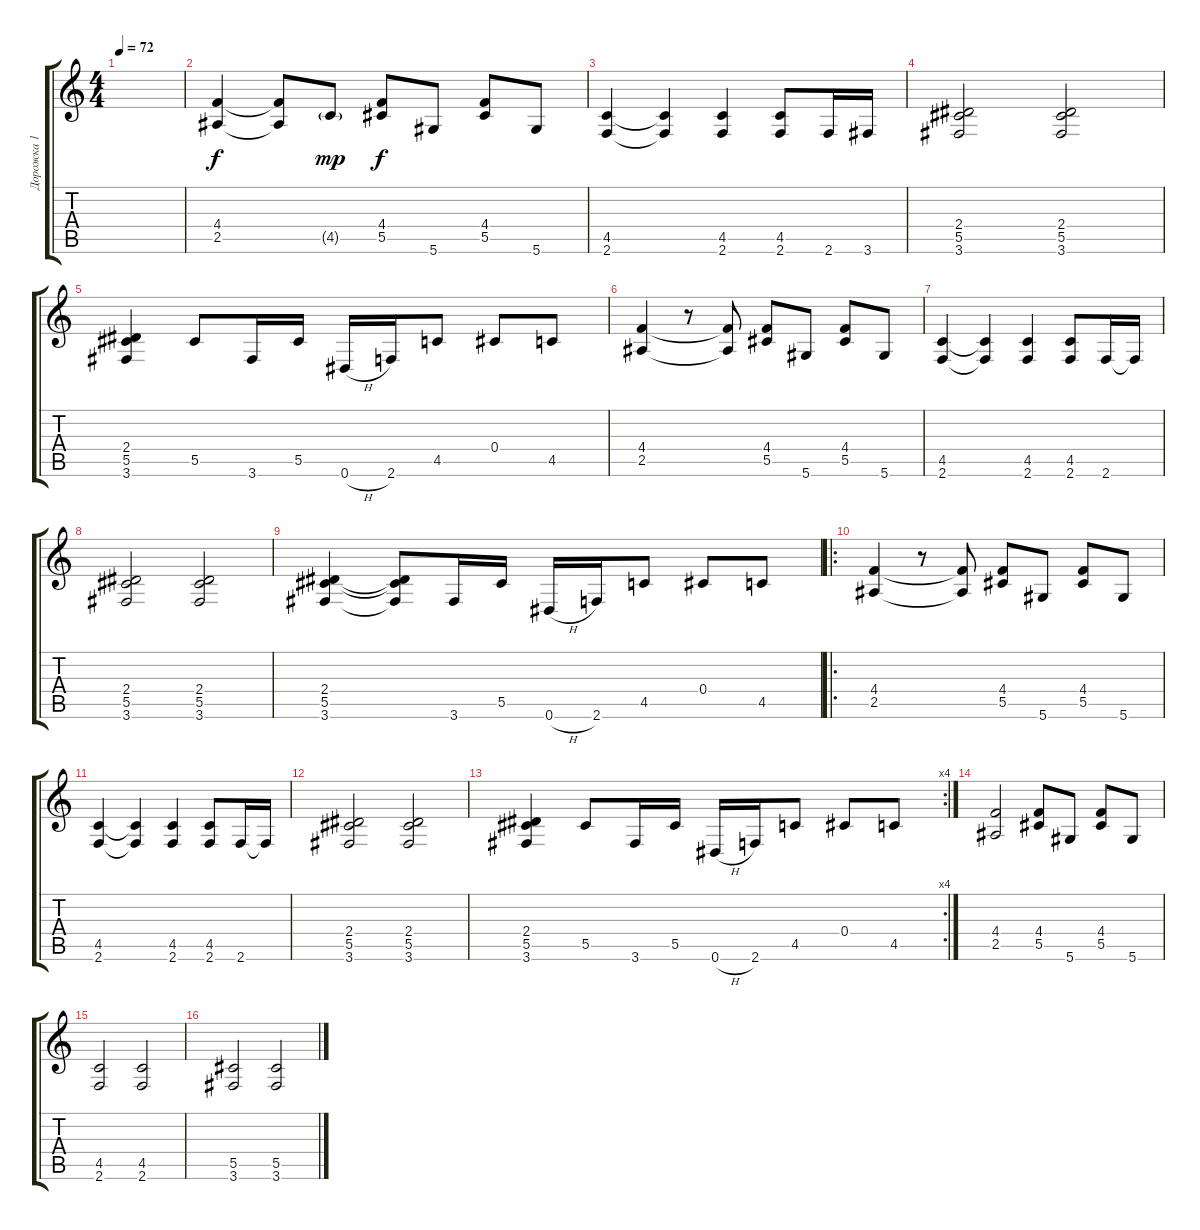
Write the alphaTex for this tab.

\track ("Дорожка 1" "Дорожка 1") {instrument electricguitarjazz}
\staff {score tabs}
\tuning (Eb4 Bb3 Gb3 Db3 Ab2 Eb2) {hide}
\ts (4 4)
\tempo 72
\clef g2
\ks c
|
(4.4 2.5).4 (4.4{t} 2.5{t}).8 4.5{g}.8{dy mp} (4.4 5.5).8{dy f} 5.6.8 (4.4 5.5).8 5.6.8 |
(4.5 2.6).4 (4.5{t} 2.6{t}).4 (4.5 2.6).4 (4.5 2.6).8 2.6.16 3.6.16 |
(2.4 5.5 3.6).2 (2.4 5.5 3.6).2 |
(2.4 5.5 3.6).4 5.5.8 3.6.16 5.5.16 0.6{h}.16 2.6.16 4.5.8 0.4.8 4.5.8 |
(4.4 2.5).4 r.8 (4.4{t} 2.5{t}).8 (4.4 5.5).8 5.6.8 (4.4 5.5).8 5.6.8 |
(4.5 2.6).4 (4.5{t} 2.6{t}).4 (4.5 2.6).4 (4.5 2.6).8 2.6.16 2.6{t}.16 |
(2.4 5.5 3.6).2 (2.4 5.5 3.6).2 |
(2.4 5.5 3.6).4 (2.4{t} 5.5{t} 3.6{t}).8 3.6.16 5.5.16 0.6{h}.16 2.6.16 4.5.8 0.4.8 4.5.8 |
\ro
(4.4 2.5).4 r.8 (4.4{t} 2.5{t}).8 (4.4 5.5).8 5.6.8 (4.4 5.5).8 5.6.8 |
(4.5 2.6).4 (4.5{t} 2.6{t}).4 (4.5 2.6).4 (4.5 2.6).8 2.6.16 2.6{t}.16 |
(2.4 5.5 3.6).2 (2.4 5.5 3.6).2 |
\rc 4
(2.4 5.5 3.6).4 5.5.8 3.6.16 5.5.16 0.6{h}.16 2.6.16 4.5.8 0.4.8 4.5.8 |
(4.4 2.5).2{instrument distortionguitar} (4.4 5.5).8 5.6.8 (4.4 5.5).8 5.6.8 |
(4.5 2.6).2 (4.5 2.6).2 |
(5.5 3.6).2 (5.5 3.6).2
